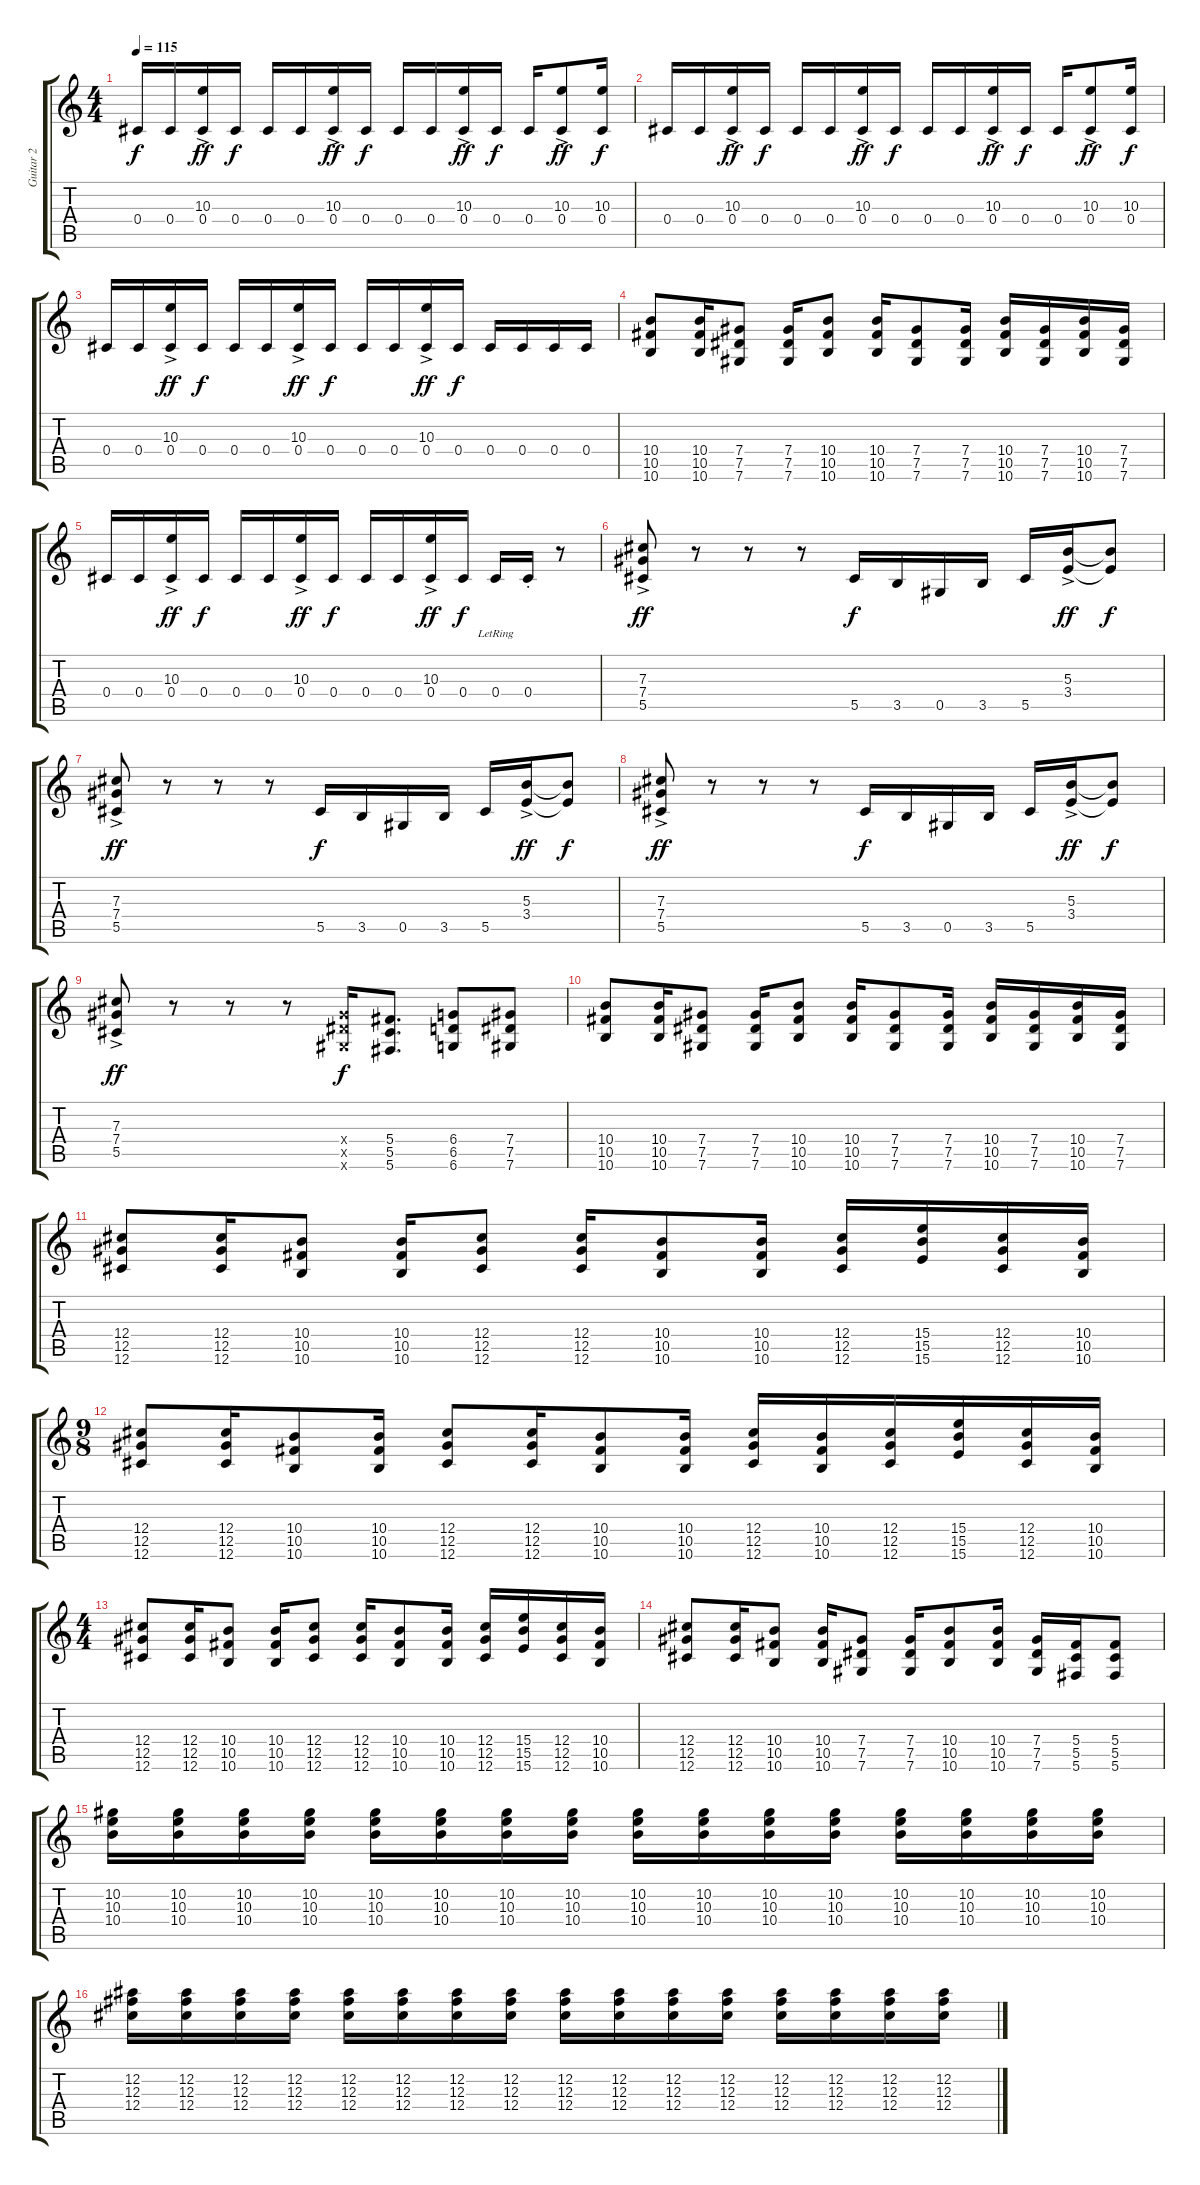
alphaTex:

\track ("Guitar 2" "Guitar 2") {instrument overdrivenguitar}
\staff {score tabs}
\tuning (Eb4 Bb3 Gb3 Db3 Ab2 Db2) {hide}
\ts (4 4)
\tempo 115
\clef g2
\ks c
0.4.16{dy f} 0.4.16 (10.3 0.4{ac}).16{dy ff} 0.4.16{dy f} 0.4.16 0.4.16 (10.3 0.4{ac}).16{dy ff} 0.4.16{dy f} 0.4.16 0.4.16 (10.3 0.4{ac}).16{dy ff} 0.4.16{dy f} 0.4.16 (10.3 0.4{ac}).8{dy ff} (10.3 0.4).16{dy f} |
0.4.16 0.4.16 (10.3 0.4{ac}).16{dy ff} 0.4.16{dy f} 0.4.16 0.4.16 (10.3 0.4{ac}).16{dy ff} 0.4.16{dy f} 0.4.16 0.4.16 (10.3 0.4{ac}).16{dy ff} 0.4.16{dy f} 0.4.16 (10.3 0.4{ac}).8{dy ff} (10.3 0.4).16{dy f} |
0.4.16 0.4.16 (10.3 0.4{ac}).16{dy ff} 0.4.16{dy f} 0.4.16 0.4.16 (10.3 0.4{ac}).16{dy ff} 0.4.16{dy f} 0.4.16 0.4.16 (10.3 0.4{ac}).16{dy ff} 0.4.16{dy f} 0.4.16 0.4.16 0.4.16 0.4.16 |
(10.4 10.5 10.6).8 (10.4 10.5 10.6).16 (7.4 7.5 7.6).8 (7.4 7.5 7.6).16 (10.4 10.5 10.6).8 (10.4 10.5 10.6).16 (7.4 7.5 7.6).8 (7.4 7.5 7.6).16 (10.4 10.5 10.6).16 (7.4 7.5 7.6).16 (10.4 10.5 10.6).16 (7.4 7.5 7.6).16 |
0.4.16 0.4.16 (10.3 0.4{ac}).16{dy ff} 0.4.16{dy f} 0.4.16 0.4.16 (10.3 0.4{ac}).16{dy ff} 0.4.16{dy f} 0.4.16 0.4.16 (10.3 0.4{ac}).16{dy ff} 0.4.16{dy f} 0.4{lr}.16 0.4{st}.16 r.8 |
(7.3{ac} 7.4{ac} 5.5{ac}).8{dy ff} r.8 r.8 r.8 5.5.16{dy f} 3.5.16 0.5.16 3.5.16 5.5.16 (5.3{ac} 3.4{ac}).16{dy ff} (5.3{t} 3.4{t}).8{dy f} |
(7.3{ac} 7.4{ac} 5.5{ac}).8{dy ff} r.8 r.8 r.8 5.5.16{dy f} 3.5.16 0.5.16 3.5.16 5.5.16 (5.3{ac} 3.4{ac}).16{dy ff} (5.3{t} 3.4{t}).8{dy f} |
(7.3{ac} 7.4{ac} 5.5{ac}).8{dy ff} r.8 r.8 r.8 5.5.16{dy f} 3.5.16 0.5.16 3.5.16 5.5.16 (5.3{ac} 3.4{ac}).16{dy ff} (5.3{t} 3.4{t}).8{dy f} |
(7.3 7.4{ac} 5.5{ac}).8{dy ff} r.8 r.8 r.8 (7.4{x} 7.5{x} 7.6{x}).16{dy f} (5.4 5.5 5.6).8{d} (6.4 6.5 6.6).8 (7.4 7.5 7.6).8 |
(10.4 10.5 10.6).8 (10.4 10.5 10.6).16 (7.4 7.5 7.6).8 (7.4 7.5 7.6).16 (10.4 10.5 10.6).8 (10.4 10.5 10.6).16 (7.4 7.5 7.6).8 (7.4 7.5 7.6).16 (10.4 10.5 10.6).16 (7.4 7.5 7.6).16 (10.4 10.5 10.6).16 (7.4 7.5 7.6).16 |
(12.4 12.5 12.6).8 (12.4 12.5 12.6).16 (10.4 10.5 10.6).8 (10.4 10.5 10.6).16 (12.4 12.5 12.6).8 (12.4 12.5 12.6).16 (10.4 10.5 10.6).8 (10.4 10.5 10.6).16 (12.4 12.5 12.6).16 (15.4 15.5 15.6).16 (12.4 12.5 12.6).16 (10.4 10.5 10.6).16 |
\ts (9 8)
(12.4 12.5 12.6).8 (12.4 12.5 12.6).16 (10.4 10.5 10.6).8 (10.4 10.5 10.6).16 (12.4 12.5 12.6).8 (12.4 12.5 12.6).16 (10.4 10.5 10.6).8 (10.4 10.5 10.6).16 (12.4 12.5 12.6).16 (10.4 10.5 10.6).16 (12.4 12.5 12.6).16 (15.4 15.5 15.6).16 (12.4 12.5 12.6).16 (10.4 10.5 10.6).16 |
\ts (4 4)
(12.4 12.5 12.6).8 (12.4 12.5 12.6).16 (10.4 10.5 10.6).8 (10.4 10.5 10.6).16 (12.4 12.5 12.6).8 (12.4 12.5 12.6).16 (10.4 10.5 10.6).8 (10.4 10.5 10.6).16 (12.4 12.5 12.6).16 (15.4 15.5 15.6).16 (12.4 12.5 12.6).16 (10.4 10.5 10.6).16 |
(12.4 12.5 12.6).8 (12.4 12.5 12.6).16 (10.4 10.5 10.6).8 (10.4 10.5 10.6).16 (7.4 7.5 7.6).8 (7.4 7.5 7.6).16 (10.4 10.5 10.6).8 (10.4 10.5 10.6).16 (7.4 7.5 7.6).16 (5.4 5.5 5.6).16 (5.4 5.5 5.6).8 |
(10.2 10.3 10.4).16{volume 5} (10.2 10.3 10.4).16 (10.2 10.3 10.4).16 (10.2 10.3 10.4).16 (10.2 10.3 10.4).16 (10.2 10.3 10.4).16 (10.2 10.3 10.4).16 (10.2 10.3 10.4).16 (10.2 10.3 10.4).16 (10.2 10.3 10.4).16 (10.2 10.3 10.4).16 (10.2 10.3 10.4).16 (10.2 10.3 10.4).16 (10.2 10.3 10.4).16 (10.2 10.3 10.4).16 (10.2 10.3 10.4).16 |
(12.2 12.3 12.4).16 (12.2 12.3 12.4).16 (12.2 12.3 12.4).16 (12.2 12.3 12.4).16 (12.2 12.3 12.4).16 (12.2 12.3 12.4).16 (12.2 12.3 12.4).16 (12.2 12.3 12.4).16 (12.2 12.3 12.4).16 (12.2 12.3 12.4).16 (12.2 12.3 12.4).16 (12.2 12.3 12.4).16 (12.2 12.3 12.4).16 (12.2 12.3 12.4).16 (12.2 12.3 12.4).16 (12.2 12.3 12.4).16
